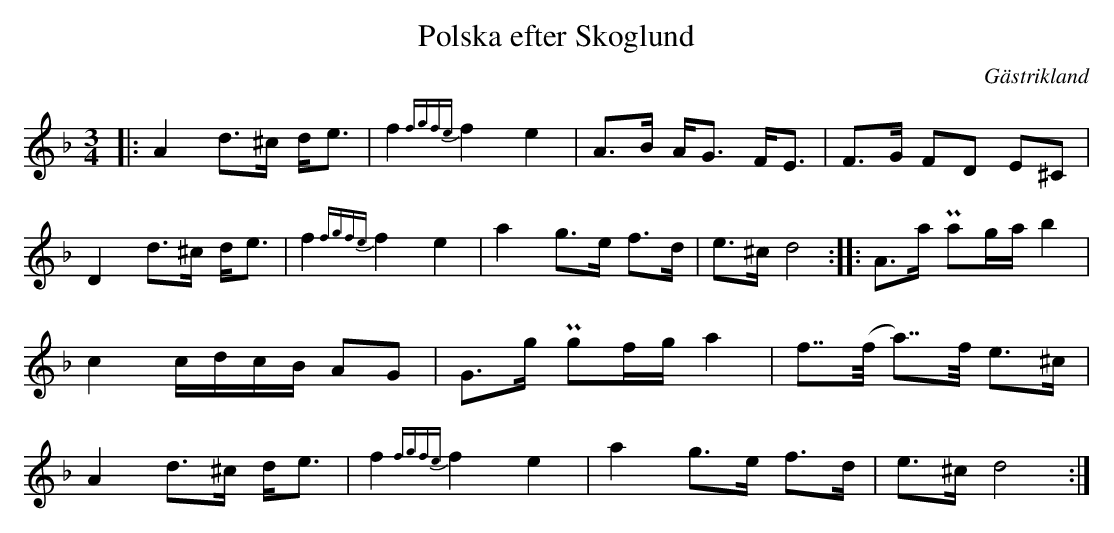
X:1
T: Polska efter Skoglund
O:Gästrikland
O:Hälsingland
M: 3/4
L: 1/16
K: Dm
|:A4 d2>^c2 d2<e2 |f4 {fgfe}f4 e4| A2>B2 A2<G2 F2<E2|F2>G2 F2D2 E2^C2|D4 d2>^c2 d2<e2 |f4 {fgfe}f4 e4|a4 g2>e2 f2>d2|e2>^c2 d8:||:A2>a2 Pa2ga b4|c4 cdcB A2G2|G2>g2 Pg2fg  a4|f2>>(f2 a2)>>f2 e2>^c2|A4 d2>^c2 d2<e2 |f4 {fgfe}f4 e4|a4 g2>e2 f2>d2|e2>^c2 d8:|
